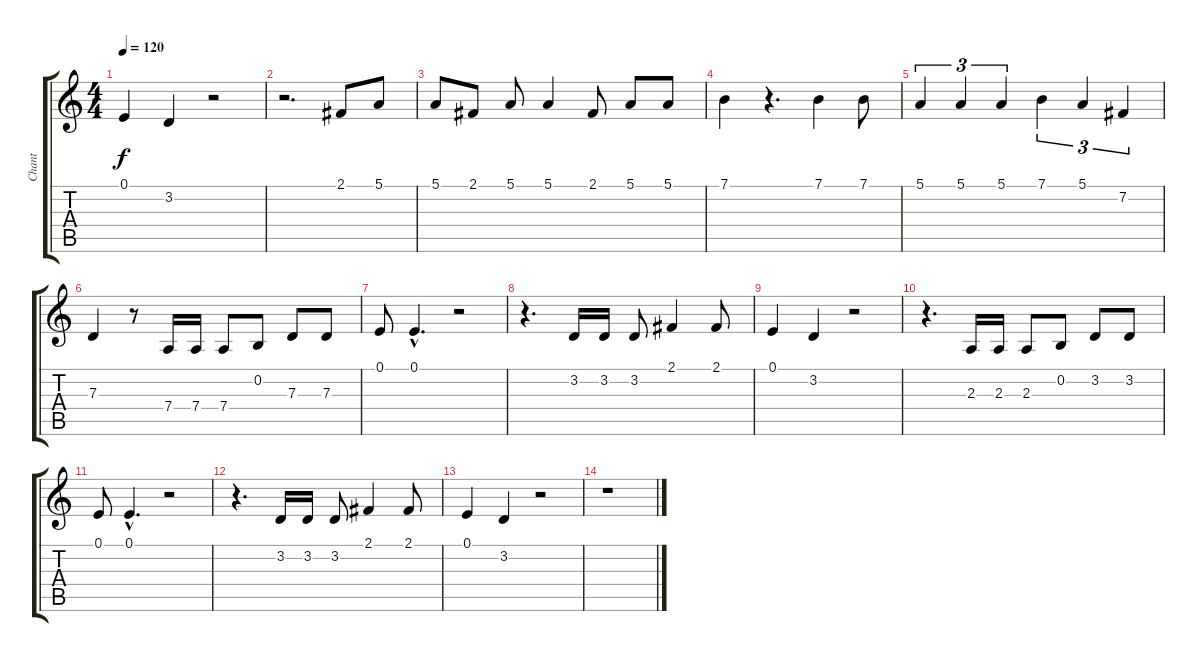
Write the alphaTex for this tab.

\track ("Chant" "Chant") {instrument tangoaccordion}
\staff {score tabs}
\tuning (E4 B3 G3 D3 A2 E2) {hide}
\ts (4 4)
\tempo 120
\clef g2
\ks c
0.1.4{dy f} 3.2.4 r.2 |
r.2{d} 2.1.8 5.1.8 |
5.1.8 2.1.8 5.1.8 5.1.4 2.1.8 5.1.8 5.1.8 |
7.1.4 r.4{d} 7.1.4 7.1.8 |
5.1.4{tu (3 2)} 5.1.4{tu (3 2)} 5.1.4{tu (3 2)} 7.1.4{tu (3 2)} 5.1.4{tu (3 2)} 7.2.4{tu (3 2)} |
7.3.4 r.8 7.4.16 7.4.16 7.4.8 0.2.8 7.3.8 7.3.8 |
0.1.8 0.1{hac}.4{d} r.2 |
r.4{d} 3.2.16 3.2.16 3.2.8 2.1.4 2.1.8 |
0.1.4 3.2.4 r.2 |
r.4{d} 2.3.16 2.3.16 2.3.8 0.2.8 3.2.8 3.2.8 |
0.1.8 0.1{hac}.4{d} r.2 |
r.4{d} 3.2.16 3.2.16 3.2.8 2.1.4 2.1.8 |
0.1.4 3.2.4 r.2 |
r.1
